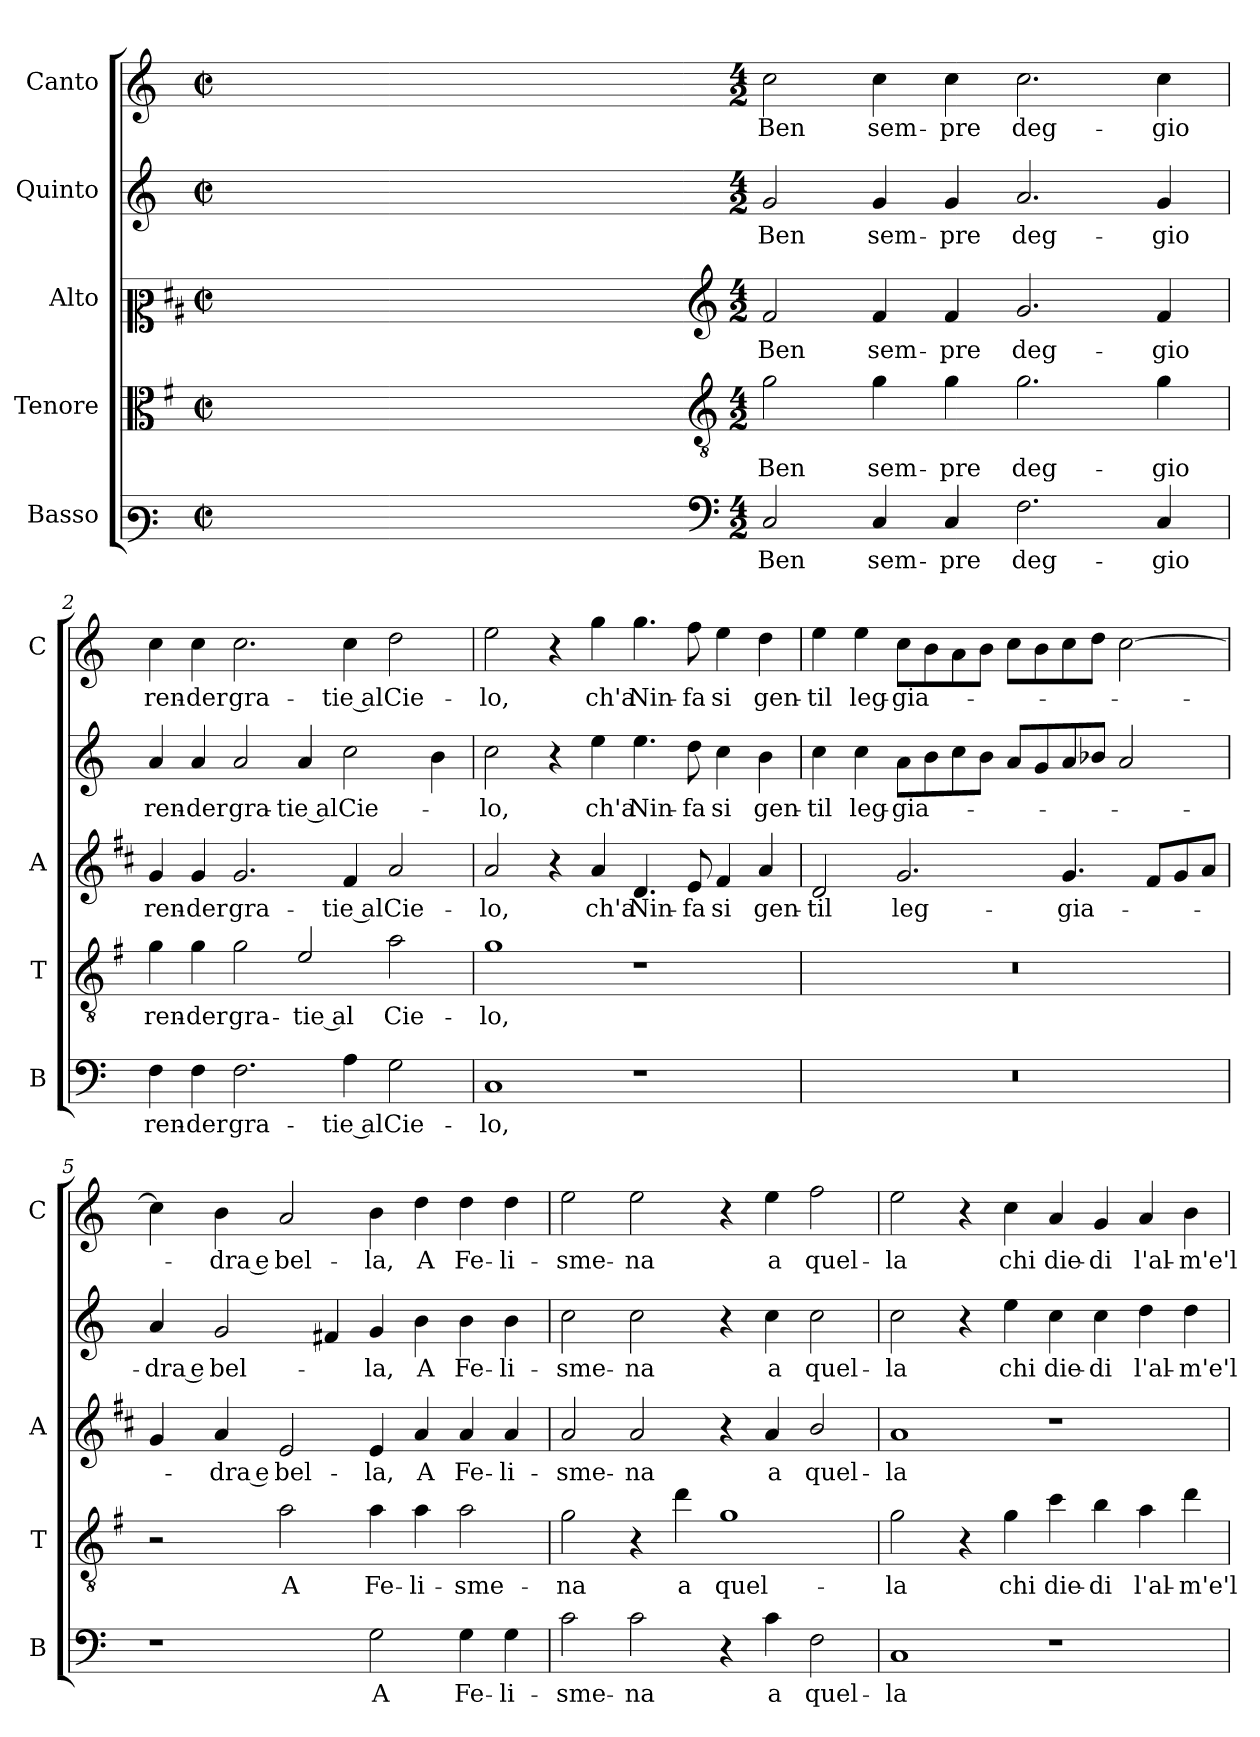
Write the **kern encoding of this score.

**kern	**text	**kern	**text	**kern	**text	**kern	**text	**kern	**text
*part5	*part5	*part4	*part4	*part3	*part3	*part2	*part2	*part1	*part1
*staff5	*staff5	*staff4	*staff4	*staff3	*staff3	*staff2	*staff2	*staff1	*staff1
*I"Basso	*	*I"Tenore	*	*I"Alto	*	*I"Quinto	*	*I"Canto	*
*I'B	*	*I'T	*	*I'A	*	*	*	*I'C	*
*clefF3	*	*clefC3	*	*clefC2	*	*clefG2	*	*clefG2	*
*	*	*ITrd4c7	*	*ITrd1c2	*	*	*	*	*
*k[]	*	*k[]	*	*k[]	*	*k[]	*	*k[]	*
*C:	*	*C:	*	*C:	*	*C:	*	*C:	*
*M2/2	*	*M2/2	*	*M2/2	*	*M2/2	*	*M2/2	*
*met(c|)	*	*met(c|)	*	*met(c|)	*	*met(c|)	*	*met(c|)	*
=	=	=	=	=	=	=	=	=	=
1ryy	.	1ryy	.	1ryy	.	1ryy	.	1ryy	.
=1X-	=1X-	=1X-	=1X-	=1X-	=1X-	=1X-	=1X-	=1X-	=1X-
4ryy	.	4ryy	.	4ryy	.	4ryy	.	4ryy	.
4ryy	.	4ryy	.	4ryy	.	4ryy	.	4ryy	.
4ryy	.	4ryy	.	4ryy	.	4ryy	.	4ryy	.
4ryy	.	4ryy	.	4ryy	.	4ryy	.	4ryy	.
=1-	=1-	=1-	=1-	=1-	=1-	=1-	=1-	=1-	=1-
*clefF4	*	*clefGv2	*	*clefG2	*	*	*	*	*
*M4/2	*	*M4/2	*	*M4/2	*	*M4/2	*	*M4/2	*
!	!LO:LY:b	!	!LO:LY:b	!	!LO:LY:b	!	!LO:LY:b	!	!LO:LY:b
2C/	Ben	2c\	Ben	2e/	Ben	2g/	Ben	2cc\	Ben
!	!LO:LY:b	!	!LO:LY:b	!	!LO:LY:b	!	!LO:LY:b	!	!LO:LY:b
4C/	sem-	4c\	sem-	4e/	sem-	4g/	sem-	4cc\	sem-
!	!LO:LY:b	!	!LO:LY:b	!	!LO:LY:b	!	!LO:LY:b	!	!LO:LY:b
4C/	-pre	4c\	-pre	4e/	-pre	4g/	-pre	4cc\	-pre
!	!LO:LY:b	!	!LO:LY:b	!	!LO:LY:b	!	!LO:LY:b	!	!LO:LY:b
2.F\	deg-	2.c\	deg-	2.f/	deg-	2.a/	deg-	2.cc\	deg-
!	!LO:LY:b	!	!LO:LY:b	!	!LO:LY:b	!	!LO:LY:b	!	!LO:LY:b
4C/	-gio	4c\	-gio	4e/	-gio	4g/	-gio	4cc\	-gio
=2	=2	=2	=2	=2	=2	=2	=2	=2	=2
!	!LO:LY:b	!	!LO:LY:b	!	!LO:LY:b	!	!LO:LY:b	!	!LO:LY:b
4F\	ren-	4c\	ren-	4f/	ren-	4a/	ren-	4cc\	ren-
!	!LO:LY:b	!	!LO:LY:b	!	!LO:LY:b	!	!LO:LY:b	!	!LO:LY:b
4F\	-der	4c\	-der	4f/	-der	4a/	-der	4cc\	-der
!	!LO:LY:b	!	!LO:LY:b	!	!LO:LY:b	!	!LO:LY:b	!	!LO:LY:b
2.F\	gra-	2c\	gra-	2.f/	gra-	2a/	gra-	2.cc\	gra-
!	!	!	!LO:LY:b	!	!	!	!LO:LY:b	!	!
.	.	2A/	-tie al	.	.	4a/	-tie al	.	.
!	!LO:LY:b	!	!	!	!LO:LY:b	!	!LO:LY:b	!	!LO:LY:b
4A\	-tie al	.	.	4e/	-tie al	2cc\	Cie-	4cc\	-tie al
!	!LO:LY:b	!	!LO:LY:b	!	!LO:LY:b	!	!	!	!LO:LY:b
2G\	Cie-	2d\	Cie-	2g/	Cie-	.	.	2dd\	Cie-
.	.	.	.	.	.	4b\	.	.	.
=3	=3	=3	=3	=3	=3	=3	=3	=3	=3
!	!LO:LY:b	!	!LO:LY:b	!	!LO:LY:b	!	!LO:LY:b	!	!LO:LY:b
1C	-lo,	1c	-lo,	2g/	-lo,	2cc\	-lo,	2ee\	-lo,
.	.	.	.	4r	.	4r	.	4r	.
!	!	!	!	!	!LO:LY:b	!	!LO:LY:b	!	!LO:LY:b
.	.	.	.	4g/	ch'a	4ee\	ch'a	4gg\	ch'a
!	!	!	!	!	!LO:LY:b	!	!LO:LY:b	!	!LO:LY:b
1r	.	1r	.	4.c/	Nin-	4.ee\	Nin-	4.gg\	Nin-
!	!	!	!	!	!LO:LY:b	!	!LO:LY:b	!	!LO:LY:b
.	.	.	.	8d/	-fa	8dd\	-fa	8ff\	-fa
!	!	!	!	!	!LO:LY:b	!	!LO:LY:b	!	!LO:LY:b
.	.	.	.	4e/	si	4cc\	si	4ee\	si
!	!	!	!	!	!LO:LY:b	!	!LO:LY:b	!	!LO:LY:b
.	.	.	.	4g/	gen-	4b\	gen-	4dd\	gen-
!!LO:LB:g=z
=4	=4	=4	=4	=4	=4	=4	=4	=4	=4
!	!	!	!	!	!LO:LY:b	!	!LO:LY:b	!	!LO:LY:b
0r	.	0r	.	2c/	-til	4cc\	-til	4ee\	-til
!	!	!	!	!	!	!	!LO:LY:b	!	!LO:LY:b
.	.	.	.	.	.	4cc\	leg-	4ee\	leg-
!	!	!	!	!	!LO:LY:b	!	!LO:LY:b	!	!LO:LY:b
.	.	.	.	2.f/	leg-	8a\L	-gia-	8cc\L	-gia-
.	.	.	.	.	.	8b\	.	8b\	.
.	.	.	.	.	.	8cc\	.	8a\	.
.	.	.	.	.	.	8b\J	.	8b\J	.
.	.	.	.	.	.	8a/L	.	8cc\L	.
.	.	.	.	.	.	8g/	.	8b\	.
!	!	!	!	!	!LO:LY:b	!	!	!	!
.	.	.	.	4.f/	-gia-	8a/	.	8cc\	.
.	.	.	.	.	.	8b-X/J	.	8dd\J	.
.	.	.	.	.	.	2a/	.	[2cc\	.
.	.	.	.	8e/L	.	.	.	.	.
.	.	.	.	8f/	.	.	.	.	.
.	.	.	.	8g/J	.	.	.	.	.
=5	=5	=5	=5	=5	=5	=5	=5	=5	=5
!	!	!	!	!	!	!	!LO:LY:b	!	!
1r	.	2r	.	4f/	.	4a/	-dra e	4cc\]	.
!	!	!	!	!	!LO:LY:b	!	!LO:LY:b	!	!LO:LY:b
.	.	.	.	4g/	-dra e	2g/	bel-	4b\	-dra e
!	!	!	!LO:LY:b	!	!LO:LY:b	!	!	!	!LO:LY:b
.	.	2d\	A	2d/	bel-	.	.	2a/	bel-
.	.	.	.	.	.	4f#X/	.	.	.
!	!LO:LY:b	!	!LO:LY:b	!	!LO:LY:b	!	!LO:LY:b	!	!LO:LY:b
2G\	A	4d\	Fe-	4d/	-la,	4g/	-la,	4b\	-la,
!	!	!	!LO:LY:b	!	!LO:LY:b	!	!LO:LY:b	!	!LO:LY:b
.	.	4d\	-li-	4g/	A	4b\	A	4dd\	A
!	!LO:LY:b	!	!LO:LY:b	!	!LO:LY:b	!	!LO:LY:b	!	!LO:LY:b
4G\	Fe-	2d\	-sme-	4g/	Fe-	4b\	Fe-	4dd\	Fe-
!	!LO:LY:b	!	!	!	!LO:LY:b	!	!LO:LY:b	!	!LO:LY:b
4G\	-li-	.	.	4g/	-li-	4b\	-li-	4dd\	-li-
=6	=6	=6	=6	=6	=6	=6	=6	=6	=6
!	!LO:LY:b	!	!LO:LY:b	!	!LO:LY:b	!	!LO:LY:b	!	!LO:LY:b
2c\	-sme-	2c\	-na	2g/	-sme-	2cc\	-sme-	2ee\	-sme-
!	!LO:LY:b	!	!	!	!LO:LY:b	!	!LO:LY:b	!	!LO:LY:b
2c\	-na	4r	.	2g/	-na	2cc\	-na	2ee\	-na
!	!	!	!LO:LY:b	!	!	!	!	!	!
.	.	4g\	a	.	.	.	.	.	.
!	!	!	!LO:LY:b	!	!	!	!	!	!
4r	.	1c	quel-	4r	.	4r	.	4r	.
!	!LO:LY:b	!	!	!	!LO:LY:b	!	!LO:LY:b	!	!LO:LY:b
4c\	a	.	.	4g/	a	4cc\	a	4ee\	a
!	!LO:LY:b	!	!	!	!LO:LY:b	!	!LO:LY:b	!	!LO:LY:b
2F\	quel-	.	.	2a/	quel-	2cc\	quel-	2ff\	quel-
!!LO:PB:g=z
=7	=7	=7	=7	=7	=7	=7	=7	=7	=7
!	!LO:LY:b	!	!LO:LY:b	!	!LO:LY:b	!	!LO:LY:b	!	!LO:LY:b
1C	-la	2c\	-la	1g	-la	2cc\	-la	2ee\	-la
.	.	4r	.	.	.	4r	.	4r	.
!	!	!	!LO:LY:b	!	!	!	!LO:LY:b	!	!LO:LY:b
.	.	4c\	chi	.	.	4ee\	chi	4cc\	chi
!	!	!	!LO:LY:b	!	!	!	!LO:LY:b	!	!LO:LY:b
1r	.	4f\	die-	1r	.	4cc\	die-	4a/	die-
!	!	!	!LO:LY:b	!	!	!	!LO:LY:b	!	!LO:LY:b
.	.	4e\	-di	.	.	4cc\	-di	4g/	-di
!	!	!	!LO:LY:b	!	!	!	!LO:LY:b	!	!LO:LY:b
.	.	4d\	l'al-	.	.	4dd\	l'al-	4a/	l'al-
!	!	!	!LO:LY:b	!	!	!	!LO:LY:b	!	!LO:LY:b
.	.	4g\	-m'e'l	.	.	4dd\	-m'e'l	4b\	-m'e'l
=	=	=	=	=	=	=	=	=	=
*-	*-	*-	*-	*-	*-	*-	*-	*-	*-
